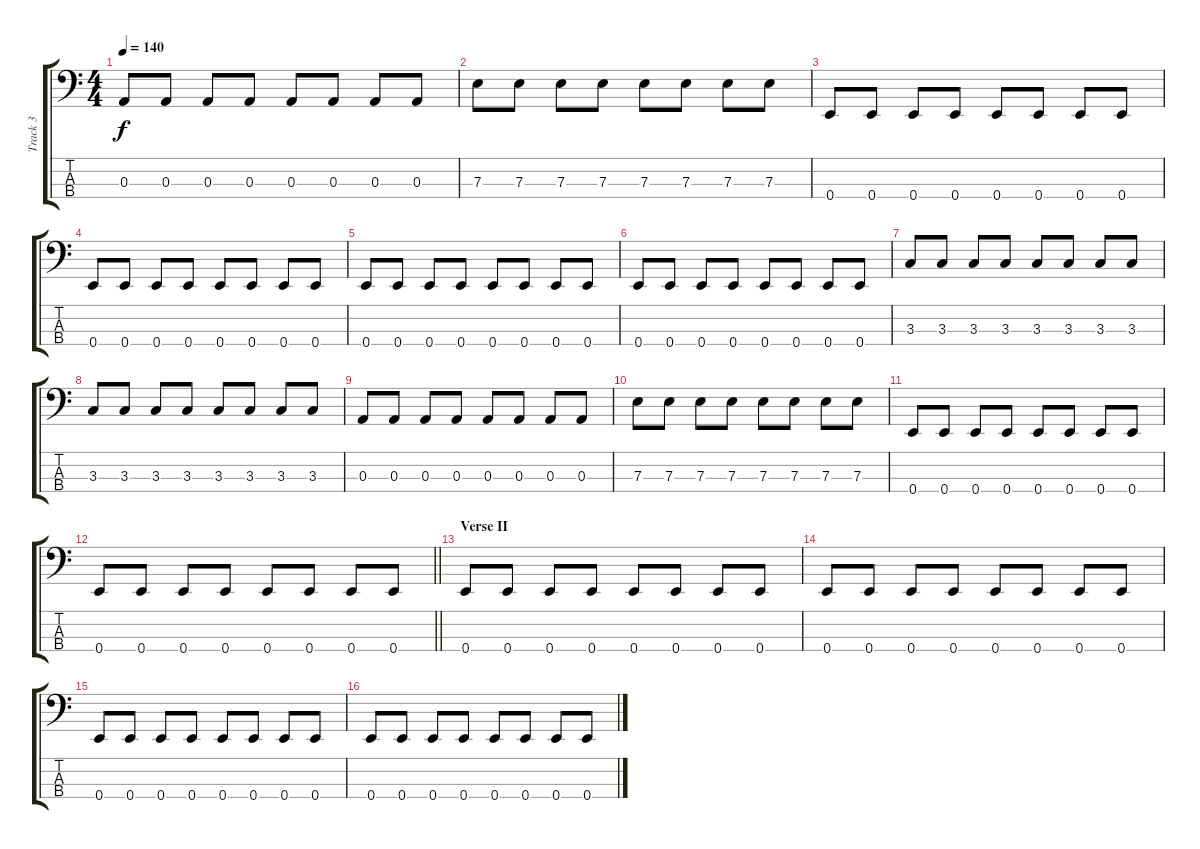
\track ("Track 3" "Track 3") {instrument electricbasspick}
\staff {score tabs}
\tuning (G2 D2 A1 E1) {hide}
\ts (4 4)
\tempo 140
\clef f4
\ks c
0.3.8{dy f} 0.3.8 0.3.8 0.3.8 0.3.8 0.3.8 0.3.8 0.3.8 |
7.3.8 7.3.8 7.3.8 7.3.8 7.3.8 7.3.8 7.3.8 7.3.8 |
0.4.8 0.4.8 0.4.8 0.4.8 0.4.8 0.4.8 0.4.8 0.4.8 |
0.4.8 0.4.8 0.4.8 0.4.8 0.4.8 0.4.8 0.4.8 0.4.8 |
0.4.8 0.4.8 0.4.8 0.4.8 0.4.8 0.4.8 0.4.8 0.4.8 |
0.4.8 0.4.8 0.4.8 0.4.8 0.4.8 0.4.8 0.4.8 0.4.8 |
3.3.8 3.3.8 3.3.8 3.3.8 3.3.8 3.3.8 3.3.8 3.3.8 |
3.3.8 3.3.8 3.3.8 3.3.8 3.3.8 3.3.8 3.3.8 3.3.8 |
0.3.8 0.3.8 0.3.8 0.3.8 0.3.8 0.3.8 0.3.8 0.3.8 |
7.3.8 7.3.8 7.3.8 7.3.8 7.3.8 7.3.8 7.3.8 7.3.8 |
0.4.8 0.4.8 0.4.8 0.4.8 0.4.8 0.4.8 0.4.8 0.4.8 |
\barLineRight lightlight
0.4.8 0.4.8 0.4.8 0.4.8 0.4.8 0.4.8 0.4.8 0.4.8 |
\section ("" "Verse II")
0.4.8 0.4.8 0.4.8 0.4.8 0.4.8 0.4.8 0.4.8 0.4.8 |
0.4.8 0.4.8 0.4.8 0.4.8 0.4.8 0.4.8 0.4.8 0.4.8 |
0.4.8 0.4.8 0.4.8 0.4.8 0.4.8 0.4.8 0.4.8 0.4.8 |
0.4.8 0.4.8 0.4.8 0.4.8 0.4.8 0.4.8 0.4.8 0.4.8
